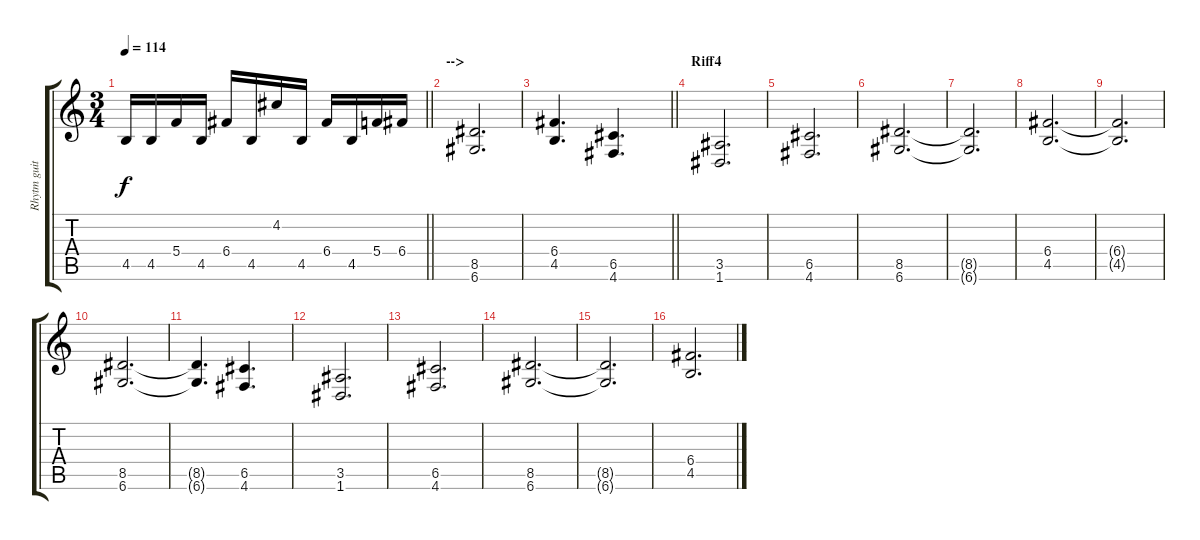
\track ("Rhytm guitar" "Rhytm guit") {instrument distortionguitar}
\staff {score tabs}
\tuning (D4 A3 F3 C3 G2 D2) {hide}
\ts (3 4)
\tempo 114
\clef g2
\barLineRight lightlight
\ks c
4.5.16{dy f} 4.5.16 5.4.16 4.5.16 6.4.16 4.5.16 4.2.16 4.5.16 6.4.16 4.5.16 5.4.16 6.4.16 |
\section ("" "-->")
(8.5 6.6).2{d} |
\barLineRight lightlight
(6.4 4.5).4{d} (6.5 4.6).4{d} |
\section ("" "Riff4")
(3.5 1.6).2{d} |
(6.5 4.6).2{d} |
(8.5 6.6).2{d} |
(8.5{t} 6.6{t}).2{d} |
(6.4 4.5).2{d} |
(6.4{t} 4.5{t}).2{d} |
(8.5 6.6).2{d} |
(8.5{t} 6.6{t}).4{d} (6.5 4.6).4{d} |
(3.5 1.6).2{d} |
(6.5 4.6).2{d} |
(8.5 6.6).2{d} |
(8.5{t} 6.6{t}).2{d} |
(6.4 4.5).2{d}
